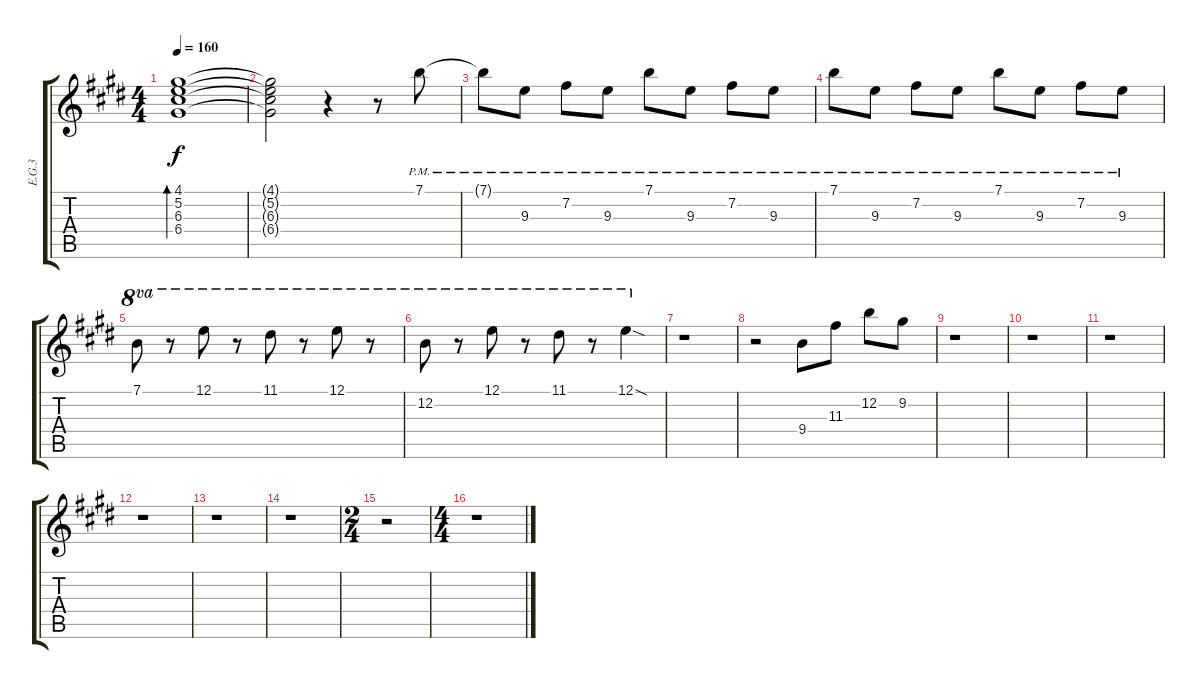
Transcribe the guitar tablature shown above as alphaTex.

\track ("E.G.3" "E.G.3") {instrument overdrivenguitar}
\staff {score tabs}
\tuning (E4 B3 G3 D3 A2 E2) {hide}
\ts (4 4)
\tempo 160
\clef g2
\ks e
(4.1 5.2 6.3 6.4).1{bd 60 dy f} |
(4.1{t} 5.2{t} 6.3{t} 6.4{t}).2 r.4{volume 5 instrument overdrivenguitar} r.8 7.1{pm}.8 |
7.1{pm t}.8 9.3{pm}.8 7.2{pm}.8 9.3{pm}.8 7.1{pm}.8 9.3{pm}.8 7.2{pm}.8 9.3{pm}.8 |
7.1{pm}.8 9.3{pm}.8 7.2{pm}.8 9.3{pm}.8 7.1{pm}.8 9.3{pm}.8 7.2{pm}.8 9.3{pm}.8 |
7.1.8{ot 8va} r.8{ot 8va} 12.1.8{ot 8va} r.8{ot 8va} 11.1.8{ot 8va} r.8{ot 8va} 12.1.8{ot 8va} r.8{ot 8va} |
12.2.8{ot 8va} r.8{ot 8va} 12.1.8{ot 8va} r.8{ot 8va} 11.1.8{ot 8va} r.8{ot 8va} 12.1{sod}.4{ot 8va} |
r.1 |
r.2 9.4.8 11.3.8 12.2.8 9.2.8 |
r.1 |
r.1 |
r.1 |
r.1 |
r.1 |
r.1 |
\ts (2 4)
r.2 |
\ts (4 4)
r.1
